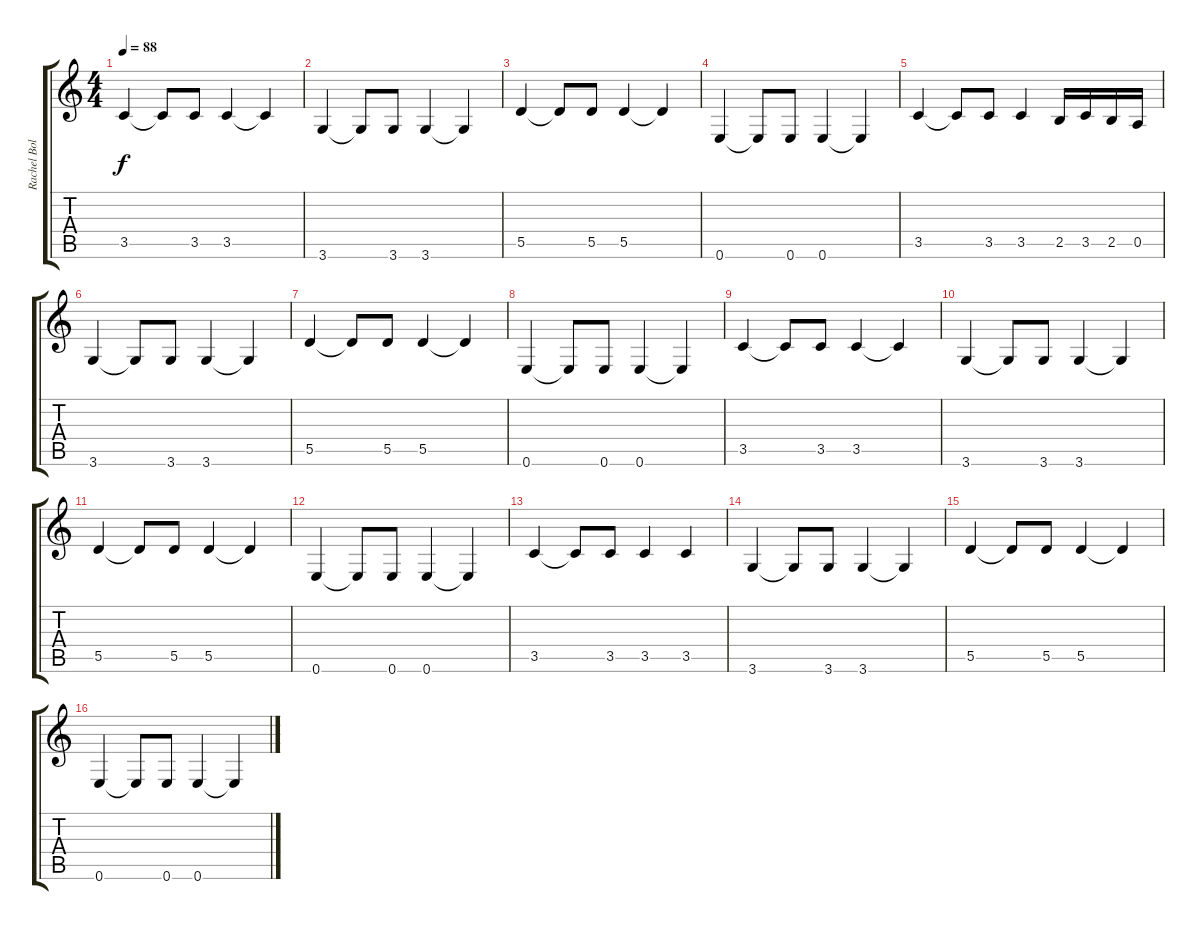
\track ("Rachel Bolan - Bass" "Rachel Bol") {instrument electricbassfinger}
\staff {score tabs}
\tuning (E4 B3 G3 D3 A2 E2) {hide}
\ts (4 4)
\tempo 88
\clef g2
\ks c
3.5.4{dy f} 3.5{t}.8 3.5.8 3.5.4 3.5{t}.4 |
3.6.4 3.6{t}.8 3.6.8 3.6.4 3.6{t}.4 |
5.5.4 5.5{t}.8 5.5.8 5.5.4 5.5{t}.4 |
0.6.4 0.6{t}.8 0.6.8 0.6.4 0.6{t}.4 |
3.5.4 3.5{t}.8 3.5.8 3.5.4 2.5.16 3.5.16 2.5.16 0.5.16 |
3.6.4 3.6{t}.8 3.6.8 3.6.4 3.6{t}.4 |
5.5.4 5.5{t}.8 5.5.8 5.5.4 5.5{t}.4 |
0.6.4 0.6{t}.8 0.6.8 0.6.4 0.6{t}.4 |
3.5.4 3.5{t}.8 3.5.8 3.5.4 3.5{t}.4 |
3.6.4 3.6{t}.8 3.6.8 3.6.4 3.6{t}.4 |
5.5.4 5.5{t}.8 5.5.8 5.5.4 5.5{t}.4 |
0.6.4 0.6{t}.8 0.6.8 0.6.4 0.6{t}.4 |
3.5.4 3.5{t}.8 3.5.8 3.5.4 3.5.4 |
3.6.4 3.6{t}.8 3.6.8 3.6.4 3.6{t}.4 |
5.5.4 5.5{t}.8 5.5.8 5.5.4 5.5{t}.4 |
0.6.4 0.6{t}.8 0.6.8 0.6.4 0.6{t}.4
